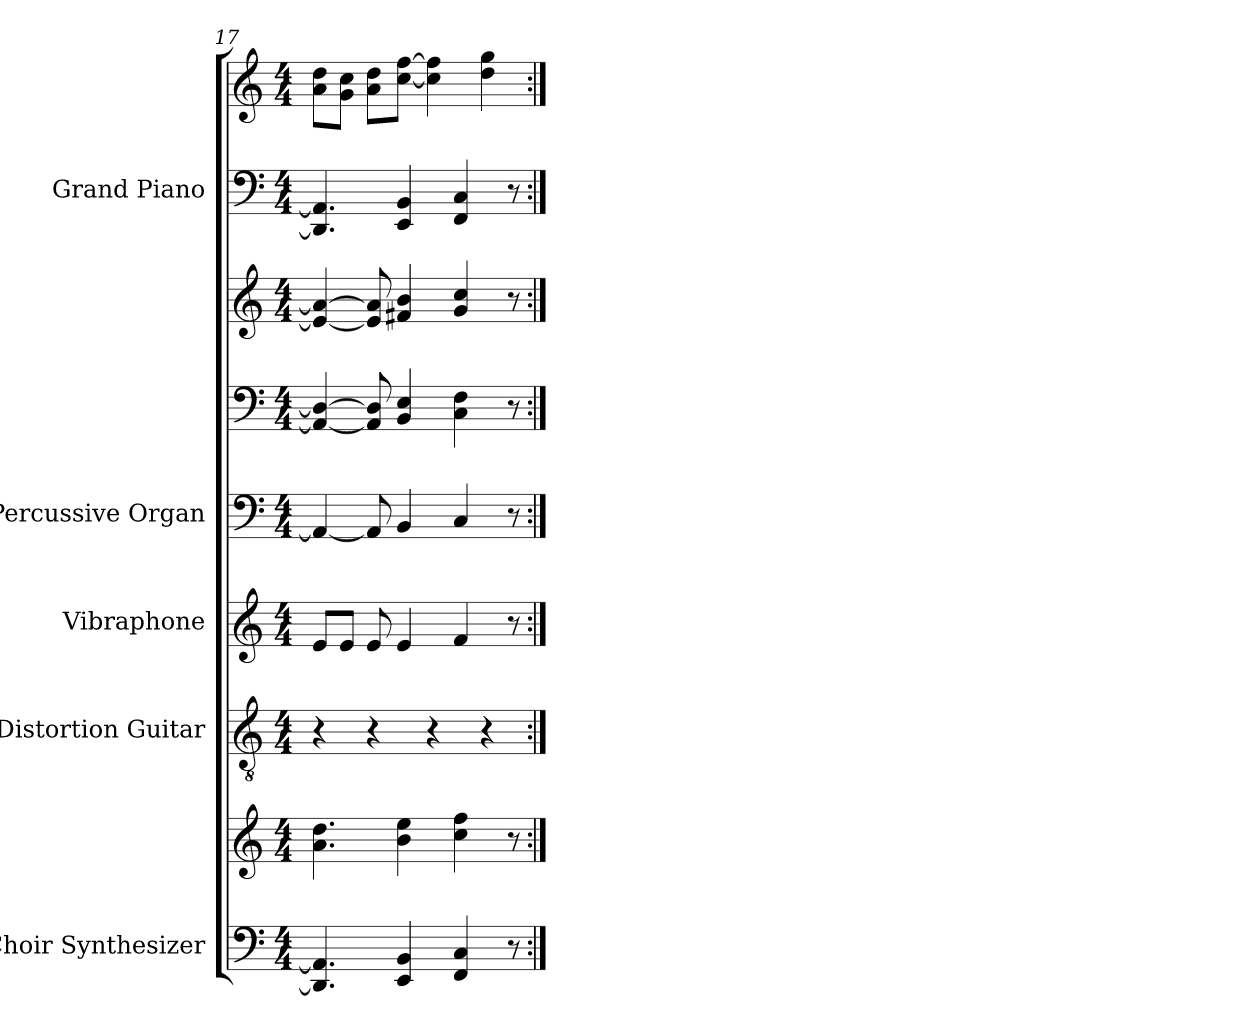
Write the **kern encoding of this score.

**kern	**kern	**kern	**kern	**kern	**kern	**kern	**kern	**kern
*part5	*part5	*part4	*part3	*part2	*part2	*part2	*part1	*part1
*staff9	*staff8	*staff7	*staff6	*staff5	*staff4	*staff3	*staff2	*staff1
*I"Choir Synthesizer	*	*I"Distortion Guitar	*I"Vibraphone	*I"Percussive Organ	*	*	*I"Grand Piano	*
*I'Synth.	*	*I'Dist. Guit.	*I'Vib.	*I'Perc. Org.	*	*	*I'Pno.	*
*clefF4	*clefG2	*clefGv2	*clefG2	*clefF4	*clefF4	*clefG2	*clefF4	*clefG2
*k[]	*k[]	*k[]	*k[]	*k[]	*k[]	*k[]	*k[]	*k[]
*M4/4	*M4/4	*M4/4	*M4/4	*M4/4	*M4/4	*M4/4	*M4/4	*M4/4
=17	=17	=17	=17	=17	=17	=17	=17	=17
4.AA] 4.DD]	4.a 4.dd	4r	8eL	4AA_	4D_ 4AA_	4a_ 4e_	4.AA] 4.DD]	8dd 8aL
.	.	.	8eJ	.	.	.	.	8cc 8gJ
.	.	4r	8e	8AA]	8D] 8AA]	8a] 8e]	.	8dd 8aL
4EE 4BB	4ee 4b	.	4e	4BB	4E 4BB	4b 4f#X	4EE 4BB	[8ff [8ccJ
.	.	4r	.	.	.	.	.	4ff] 4cc]
4C 4FF	4cc 4ff	.	4f	4C	4F 4C	4cc 4g	4C 4FF	.
.	.	4r	.	.	.	.	.	4dd 4gg
8r	8r	.	8r	8r	8r	8r	8r	.
=:|!	=:|!	=:|!	=:|!	=:|!	=:|!	=:|!	=:|!	=:|!
*-	*-	*-	*-	*-	*-	*-	*-	*-
